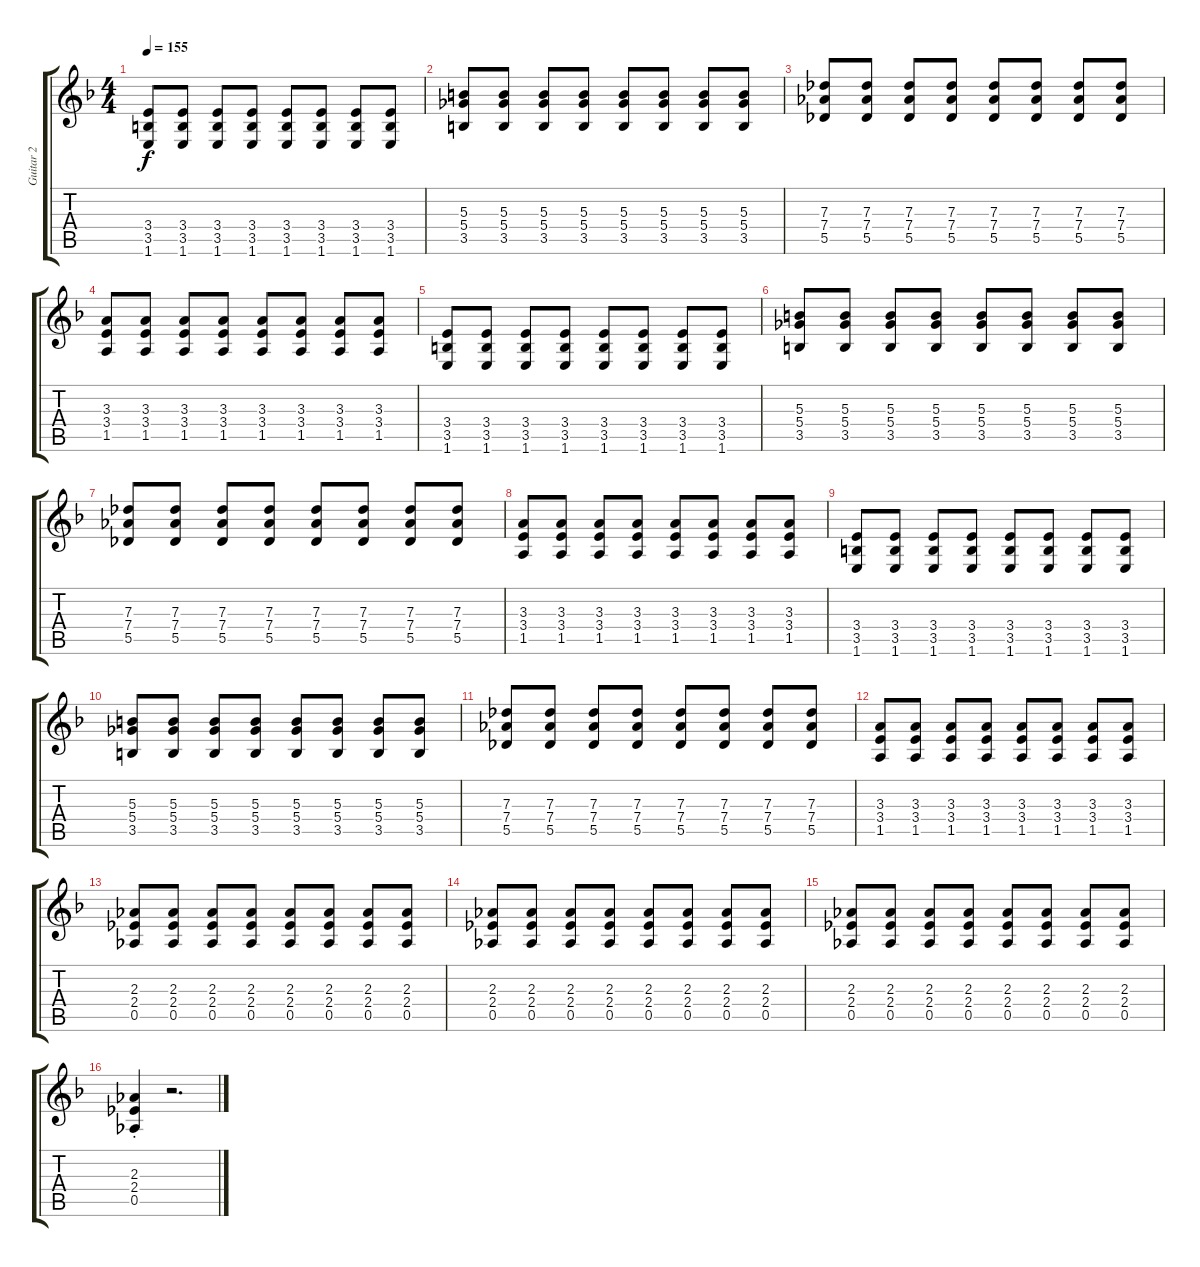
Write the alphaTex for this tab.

\track ("Guitar 2" "Guitar 2") {instrument distortionguitar}
\staff {score tabs}
\tuning (Eb4 Bb3 Gb3 Db3 Ab2 Eb2) {hide}
\ts (4 4)
\tempo 155
\clef g2
\ks dminor
(3.4 3.5 1.6).8{dy f} (3.4 3.5 1.6).8 (3.4 3.5 1.6).8 (3.4 3.5 1.6).8 (3.4 3.5 1.6).8 (3.4 3.5 1.6).8 (3.4 3.5 1.6).8 (3.4 3.5 1.6).8 |
(5.3 5.4 3.5).8 (5.3 5.4 3.5).8 (5.3 5.4 3.5).8 (5.3 5.4 3.5).8 (5.3 5.4 3.5).8 (5.3 5.4 3.5).8 (5.3 5.4 3.5).8 (5.3 5.4 3.5).8 |
(7.3 7.4 5.5).8 (7.3 7.4 5.5).8 (7.3 7.4 5.5).8 (7.3 7.4 5.5).8 (7.3 7.4 5.5).8 (7.3 7.4 5.5).8 (7.3 7.4 5.5).8 (7.3 7.4 5.5).8 |
(3.3 3.4 1.5).8 (3.3 3.4 1.5).8 (3.3 3.4 1.5).8 (3.3 3.4 1.5).8 (3.3 3.4 1.5).8 (3.3 3.4 1.5).8 (3.3 3.4 1.5).8 (3.3 3.4 1.5).8 |
(3.4 3.5 1.6).8 (3.4 3.5 1.6).8 (3.4 3.5 1.6).8 (3.4 3.5 1.6).8 (3.4 3.5 1.6).8 (3.4 3.5 1.6).8 (3.4 3.5 1.6).8 (3.4 3.5 1.6).8 |
(5.3 5.4 3.5).8 (5.3 5.4 3.5).8 (5.3 5.4 3.5).8 (5.3 5.4 3.5).8 (5.3 5.4 3.5).8 (5.3 5.4 3.5).8 (5.3 5.4 3.5).8 (5.3 5.4 3.5).8 |
(7.3 7.4 5.5).8 (7.3 7.4 5.5).8 (7.3 7.4 5.5).8 (7.3 7.4 5.5).8 (7.3 7.4 5.5).8 (7.3 7.4 5.5).8 (7.3 7.4 5.5).8 (7.3 7.4 5.5).8 |
(3.3 3.4 1.5).8 (3.3 3.4 1.5).8 (3.3 3.4 1.5).8 (3.3 3.4 1.5).8 (3.3 3.4 1.5).8 (3.3 3.4 1.5).8 (3.3 3.4 1.5).8 (3.3 3.4 1.5).8 |
(3.4 3.5 1.6).8 (3.4 3.5 1.6).8 (3.4 3.5 1.6).8 (3.4 3.5 1.6).8 (3.4 3.5 1.6).8 (3.4 3.5 1.6).8 (3.4 3.5 1.6).8 (3.4 3.5 1.6).8 |
(5.3 5.4 3.5).8 (5.3 5.4 3.5).8 (5.3 5.4 3.5).8 (5.3 5.4 3.5).8 (5.3 5.4 3.5).8 (5.3 5.4 3.5).8 (5.3 5.4 3.5).8 (5.3 5.4 3.5).8 |
(7.3 7.4 5.5).8 (7.3 7.4 5.5).8 (7.3 7.4 5.5).8 (7.3 7.4 5.5).8 (7.3 7.4 5.5).8 (7.3 7.4 5.5).8 (7.3 7.4 5.5).8 (7.3 7.4 5.5).8 |
(3.3 3.4 1.5).8 (3.3 3.4 1.5).8 (3.3 3.4 1.5).8 (3.3 3.4 1.5).8 (3.3 3.4 1.5).8 (3.3 3.4 1.5).8 (3.3 3.4 1.5).8 (3.3 3.4 1.5).8 |
(2.3 2.4 0.5).8 (2.3 2.4 0.5).8 (2.3 2.4 0.5).8 (2.3 2.4 0.5).8 (2.3 2.4 0.5).8 (2.3 2.4 0.5).8 (2.3 2.4 0.5).8 (2.3 2.4 0.5).8 |
(2.3 2.4 0.5).8 (2.3 2.4 0.5).8 (2.3 2.4 0.5).8 (2.3 2.4 0.5).8 (2.3 2.4 0.5).8 (2.3 2.4 0.5).8 (2.3 2.4 0.5).8 (2.3 2.4 0.5).8 |
(2.3 2.4 0.5).8 (2.3 2.4 0.5).8 (2.3 2.4 0.5).8 (2.3 2.4 0.5).8 (2.3 2.4 0.5).8 (2.3 2.4 0.5).8 (2.3 2.4 0.5).8 (2.3 2.4 0.5).8 |
(2.3{st} 2.4{st} 0.5{st}).4 r.2{d}
